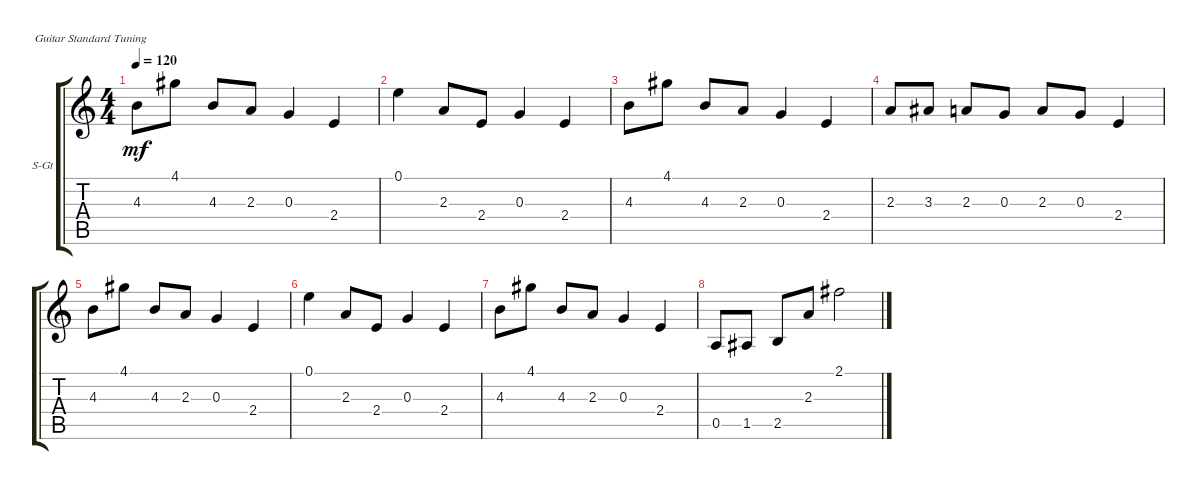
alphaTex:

\defaultSystemsLayout 4
\bracketExtendMode groupsimilarinstruments
\firstSystemTrackNameOrientation horizontal
\otherSystemsTrackNameOrientation horizontal
\track ("Steel Guitar" "S-Gt") {instrument acousticguitarsteel}
\staff {score tabs}
\tuning (E4 B3 G3 D3 A2 E2)
\ts (4 4)
\tempo 120
\clef g2
\ks c
4.3.8{dy mf instrument acousticguitarsteel} 4.1.8 4.3.8 2.3.8 0.3.4 2.4.4 |
0.1.4 2.3.8 2.4.8 0.3.4 2.4.4 |
4.3.8 4.1.8 4.3.8 2.3.8 0.3.4 2.4.4 |
2.3.8 3.3.8 2.3.8 0.3.8 2.3.8 0.3.8 2.4.4 |
4.3.8 4.1.8 4.3.8 2.3.8 0.3.4 2.4.4 |
0.1.4 2.3.8 2.4.8 0.3.4 2.4.4 |
4.3.8 4.1.8 4.3.8 2.3.8 0.3.4 2.4.4 |
0.5.8 1.5.8 2.5.8 2.3.8 2.1.2
